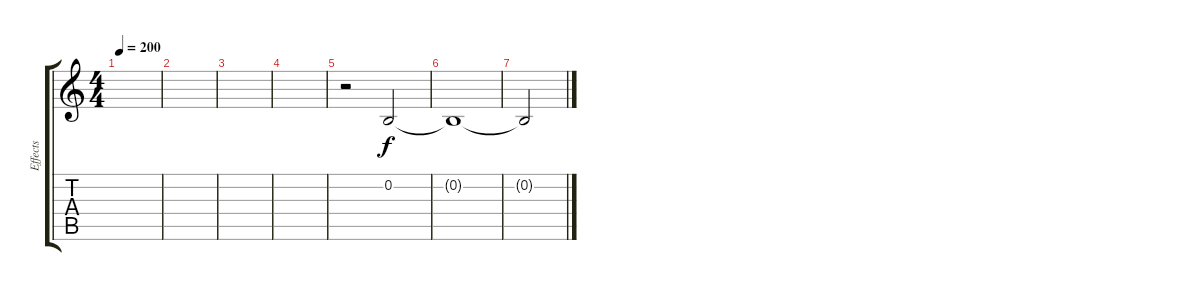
\track ("Effects" "Effects") {instrument pad4choir}
\staff {score tabs}
\tuning (E4 B3 G3 D3 A2 E2) {hide}
\ts (4 4)
\tempo 200
\clef g2
\ks c
|
|
|
|
r.2 0.2.2{volume 0} |
0.2{t}.1 |
0.2{t}.2
